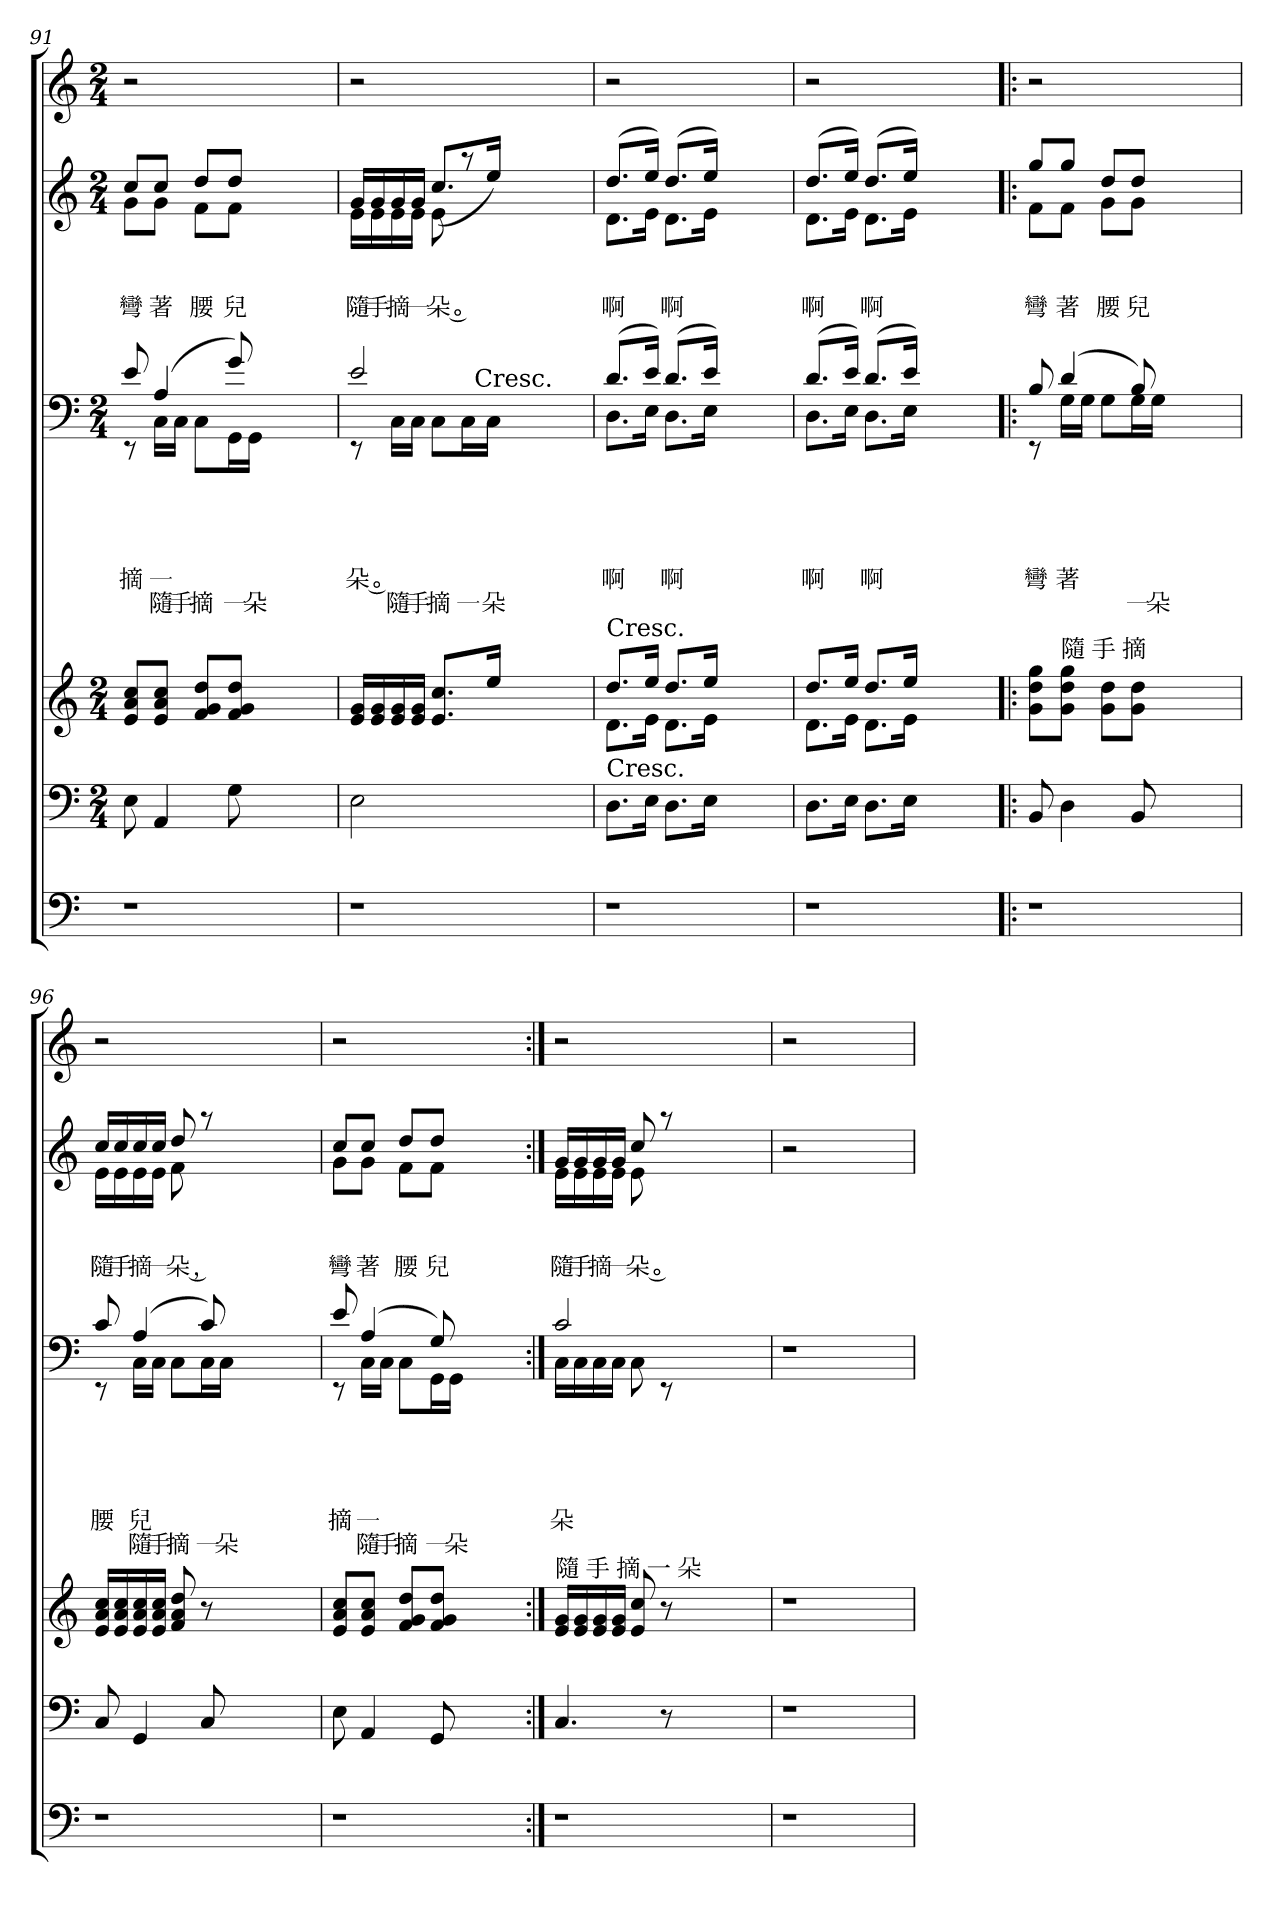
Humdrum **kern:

**kern	**kern	**kern	**kern	**text	**text	**text	**text	**text	**text	**kern	**text	**text	**text	**kern
*part6	*part5	*part4	*part3	*part3	*part3	*part3	*part3	*part3	*part3	*part2	*part2	*part2	*part2	*part1
*staff6	*staff5	*staff4	*staff3	*staff3	*staff3	*staff3	*staff3	*staff3	*staff3	*staff2	*staff2	*staff2	*staff2	*staff1
*clefF4	*clefF4	*clefG2	*clefF4	*	*	*	*	*	*	*clefG2	*	*	*	*clefG2
*k[]	*k[]	*k[]	*k[]	*	*	*	*	*	*	*k[]	*	*	*	*k[]
*C:	*C:	*C:	*C:	*	*	*	*	*	*	*C:	*	*	*	*C:
*	*M2/4	*M2/4	*M2/4	*	*	*	*	*	*	*M2/4	*	*	*	*M2/4
=91	=91	=91	=91	=91	=91	=91	=91	=91	=91	=91	=91	=91	=91	=91
!	!	!	!	!	!	!	!	!LO:LY:b	!	!	!	!	!LO:LY:b	!
*	*	*	*^	*	*	*	*	*	*	*^	*	*	*	*
1r	8E\	8e/ 8a/ 8cc/L	8e/	8rEE	.	.	.	.	摘	.	8cc/L	8g\L	.	.	彎	2r
!	!	!	!	!	!	!	!	!	!LO:LY:b	!LO:LY:b	!	!	!	!	!LO:LY:b	!
.	4AA/	8e/ 8a/ 8cc/J	(4A/	16C\LL	.	.	.	.	一	隨	8cc/J	8g\J	.	.	著	.
!	!	!	!	!	!	!	!	!	!	!LO:LY:b	!	!	!	!	!	!
.	.	.	.	16C\JJ	.	.	.	.	.	手	.	.	.	.	.	.
!	!	!	!	!	!	!	!	!	!	!LO:LY:b	!	!	!	!	!LO:LY:b	!
.	.	8f/ 8g/ 8dd/L	.	8C\L	.	.	.	.	.	摘	8dd/L	8f\L	.	.	腰	.
!	!	!	!	!	!	!	!	!	!	!LO:LY:b	!	!	!	!	!LO:LY:b	!
.	8G\	8f/ 8g/ 8dd/J	8g/)	16GG\L	.	.	.	.	.	一	8dd/J	8f\J	.	.	兒	.
!	!	!	!	!	!	!	!	!	!	!LO:LY:b	!	!	!	!	!	!
.	.	.	.	16GG\JJ	.	.	.	.	.	朵	.	.	.	.	.	.
.	2ryy	2ryy	2ryy	2ryy	.	.	.	.	.	.	2ryy	2ryy	.	.	.	2ryy
=92	=92	=92	=92	=92	=92	=92	=92	=92	=92	=92	=92	=92	=92	=92	=92	=92
!	!	!	!	!	!	!	!	!	!LO:LY:b:rj	!	!	!	!	!	!LO:LY:b	!
*	*	*	*	*^	*	*	*	*	*	*	*	*	*	*	*	*
1r	2E\	16e/ 16g/LL	2e/	8rEE	4ryy	.	.	.	.	朵 。	.	16g/LL	16e\LL	.	.	隨	2r
!	!	!	!	!	!	!	!	!	!	!	!	!	!	!	!	!LO:LY:b	!
.	.	16e/ 16g/	.	.	.	.	.	.	.	.	.	16g/	16e\	.	.	手	.
!	!	!	!	!	!	!	!	!	!	!	!LO:LY:b	!	!	!	!	!LO:LY:b	!
.	.	16e/ 16g/	.	16C\LL	.	.	.	.	.	.	隨	16g/	16e\	.	.	摘	.
!	!	!	!	!	!	!	!	!	!	!	!LO:LY:b	!	!	!	!	!LO:LY:b	!
.	.	16e/ 16g/JJ	.	16C\JJ	.	.	.	.	.	.	手	16g/JJ	16e\JJ	.	.	一	.
!	!	!	!	!	!	!	!	!	!	!	!LO:LY:b	!	!	!	!	!LO:LY:b:rj	!
.	.	8.e/ 8.cc/L	.	8C\L	8ryy	.	.	.	.	.	摘	8e\	(>8.cc/L	.	.	朵 。	.
!	!	!	!	!	!	!	!	!	!	!	!LO:LY:b	!	!	!	!	!	!
.	.	.	.	16C\L	32ryy	.	.	.	.	.	一	8raa	.	.	.	.	.
!	!	!	!	!	!LO:TX:a:t=Cresc.	!	!	!	!	!	!	!	!	!	!	!	!
.	.	.	.	.	2ryy	.	.	.	.	.	.	.	.	.	.	.	.
!	!	!	!	!	!	!	!	!	!	!	!LO:LY:b	!	!	!	!	!	!
.	.	16ee/Jk	.	16C\JJ	.	.	.	.	.	.	朵	.	16ee/Jk)	.	.	.	.
.	2ryy	2ryy	2ryy	2ryy	.	.	.	.	.	.	.	2ryy	2ryy	.	.	.	2ryy
.	.	.	.	.	16.ryy	.	.	.	.	.	.	.	.	.	.	.	.
=93	=93	=93	=93	=93	=93	=93	=93	=93	=93	=93	=93	=93	=93	=93	=93	=93	=93
*	*	*^	*	*	*	*	*	*	*	*	*	*	*	*	*	*	*
!	!	!LO:TX:a:t=Cresc.	!	!	!	!	!	!	!	!	!	!	!	!	!	!	!	!
!	!LO:TX:a:t=Cresc.	!	!	!	!	!	!	!	!	!	!	!	!	!	!	!	!	!
!	!	!	!	!	!	!	!	!	!	!	!LO:LY:b	!	!	!	!	!	!LO:LY:b	!
*	*	*	*	*	*v	*v	*	*	*	*	*	*	*	*	*	*	*	*
1r	8.D\L	8.dd/L	8.d\L	(>8.d/L	8.D\L	.	.	.	.	啊	.	(>8.dd/L	8.d\L	.	.	啊	2r
.	16E\Jk	16ee/Jk	16e\Jk	16e/Jk)	16E\Jk	.	.	.	.	.	.	16ee/Jk)	16e\Jk	.	.	.	.
!	!	!	!	!	!	!	!	!	!	!LO:LY:b	!	!	!	!	!	!LO:LY:b	!
.	8.D\L	8.dd/L	8.d\L	(>8.d/L	8.D\L	.	.	.	.	啊	.	(>8.dd/L	8.d\L	.	.	啊	.
.	16E\Jk	16ee/Jk	16e\Jk	16e/Jk)	16E\Jk	.	.	.	.	.	.	16ee/Jk)	16e\Jk	.	.	.	.
.	2ryy	2ryy	2ryy	2ryy	2ryy	.	.	.	.	.	.	2ryy	2ryy	.	.	.	2ryy
!!LO:PB:g=z
=94	=94	=94	=94	=94	=94	=94	=94	=94	=94	=94	=94	=94	=94	=94	=94	=94	=94
!	!	!	!	!	!	!	!	!	!	!LO:LY:b	!	!	!	!	!	!LO:LY:b	!
1r	8.D\L	8.dd/L	8.d\L	(>8.d/L	8.D\L	.	.	.	.	啊	.	(>8.dd/L	8.d\L	.	.	啊	2r
.	16E\Jk	16ee/Jk	16e\Jk	16e/Jk)	16E\Jk	.	.	.	.	.	.	16ee/Jk)	16e\Jk	.	.	.	.
!	!	!	!	!	!	!	!	!	!	!LO:LY:b	!	!	!	!	!	!LO:LY:b	!
.	8.D\L	8.dd/L	8.d\L	(>8.d/L	8.D\L	.	.	.	.	啊	.	(>8.dd/L	8.d\L	.	.	啊	.
.	16E\Jk	16ee/Jk	16e\Jk	16e/Jk)	16E\Jk	.	.	.	.	.	.	16ee/Jk)	16e\Jk	.	.	.	.
.	2ryy	2ryy	2ryy	2ryy	2ryy	.	.	.	.	.	.	2ryy	2ryy	.	.	.	2ryy
=95!|:	=95!|:	=95!|:	=95!|:	=95!|:	=95!|:	=95!|:	=95!|:	=95!|:	=95!|:	=95!|:	=95!|:	=95!|:	=95!|:	=95!|:	=95!|:	=95!|:	=95!|:
!	!	!	!	!	!	!	!	!	!	!LO:LY:b	!	!	!	!	!	!LO:LY:b	!
*	*	*v	*v	*	*	*	*	*	*	*	*	*	*	*	*	*	*
1r	8BB/	8g\ 8dd\ 8gg\L	8B/	8rEE	.	.	.	.	彎	.	8gg/L	8f\L	.	.	彎	2r
!	!	!LO:TX:a:t=隨 手 摘	!	!	!	!	!	!	!	!	!	!	!	!	!	!
!	!	!	!	!	!	!	!	!	!LO:LY:b	!	!	!	!	!	!LO:LY:b	!
.	4D\	8g\ 8dd\ 8gg\J	(4d/	16G\LL	.	.	.	.	著	.	8gg/J	8f\J	.	.	著	.
.	.	.	.	16G\JJ	.	.	.	.	.	.	.	.	.	.	.	.
!	!	!	!	!	!	!	!	!	!	!	!	!	!	!	!LO:LY:b	!
.	.	8g\ 8dd\L	.	8G\L	.	.	.	.	.	.	8dd/L	8g\L	.	.	腰	.
!	!	!	!	!	!	!	!	!	!	!LO:LY:b	!	!	!	!	!LO:LY:b	!
.	8BB/	8g\ 8dd\J	8B/)	16G\L	.	.	.	.	.	一	8dd/J	8g\J	.	.	兒	.
!	!	!	!	!	!	!	!	!	!	!LO:LY:b:rj	!	!	!	!	!	!
.	.	.	.	16G\JJ	.	.	.	.	.	朵	.	.	.	.	.	.
.	2ryy	2ryy	2ryy	2ryy	.	.	.	.	.	.	2ryy	2ryy	.	.	.	2ryy
=96	=96	=96	=96	=96	=96	=96	=96	=96	=96	=96	=96	=96	=96	=96	=96	=96
!	!	!	!	!	!	!	!	!	!LO:LY:b	!	!	!	!	!	!LO:LY:b	!
1r	8C/	16e/ 16a/ 16cc/LL	8c/	8rEE	.	.	.	.	腰	.	16cc/LL	16e\LL	.	.	隨	2r
!	!	!	!	!	!	!	!	!	!	!	!	!	!	!	!LO:LY:b	!
.	.	16e/ 16a/ 16cc/	.	.	.	.	.	.	.	.	16cc/	16e\	.	.	手	.
!	!	!	!	!	!	!	!	!	!LO:LY:b	!LO:LY:b	!	!	!	!	!LO:LY:b	!
.	4GG/	16e/ 16a/ 16cc/	(4A/	16C\LL	.	.	.	.	兒	隨	16cc/	16e\	.	.	摘	.
!	!	!	!	!	!	!	!	!	!	!LO:LY:b	!	!	!	!	!LO:LY:b	!
.	.	16e/ 16a/ 16cc/JJ	.	16C\JJ	.	.	.	.	.	手	16cc/JJ	16e\JJ	.	.	一	.
!	!	!	!	!	!	!	!	!	!	!LO:LY:b	!	!	!	!	!LO:LY:b	!
.	.	8f/ 8a/ 8dd/	.	8C\L	.	.	.	.	.	摘	8dd/	8f\	.	.	朵 ，	.
!	!	!	!	!	!	!	!	!	!	!LO:LY:b	!	!	!	!	!	!
.	8C/	8r	8c/)	16C\L	.	.	.	.	.	一	8raa	2ryy	.	.	.	.
!	!	!	!	!	!	!	!	!	!	!LO:LY:b	!	!	!	!	!	!
.	.	.	.	16C\JJ	.	.	.	.	.	朵	.	.	.	.	.	.
.	2ryy	2ryy	2ryy	2ryy	.	.	.	.	.	.	2ryy	.	.	.	.	2ryy
.	.	.	.	.	.	.	.	.	.	.	.	8ryy	.	.	.	.
=97	=97	=97	=97	=97	=97	=97	=97	=97	=97	=97	=97	=97	=97	=97	=97	=97
!	!	!	!	!	!	!	!	!	!LO:LY:b	!	!	!	!	!	!LO:LY:b	!
1r	8E\	8e/ 8a/ 8cc/L	8e/	8rEE	.	.	.	.	摘	.	8cc/L	8g\L	.	.	彎	2r
!	!	!	!	!	!	!	!	!	!LO:LY:b	!LO:LY:b	!	!	!	!	!LO:LY:b	!
.	4AA/	8e/ 8a/ 8cc/J	(4A/	16C\LL	.	.	.	.	一	隨	8cc/J	8g\J	.	.	著	.
!	!	!	!	!	!	!	!	!	!	!LO:LY:b	!	!	!	!	!	!
.	.	.	.	16C\JJ	.	.	.	.	.	手	.	.	.	.	.	.
!	!	!	!	!	!	!	!	!	!	!LO:LY:b	!	!	!	!	!LO:LY:b	!
.	.	8f/ 8g/ 8dd/L	.	8C\L	.	.	.	.	.	摘	8dd/L	8f\L	.	.	腰	.
!	!	!	!	!	!	!	!	!	!	!LO:LY:b	!	!	!	!	!LO:LY:b	!
.	8GG/	8f/ 8g/ 8dd/J	8G/)	16GG\L	.	.	.	.	.	一	8dd/J	8f\J	.	.	兒	.
!	!	!	!	!	!	!	!	!	!	!LO:LY:b:rj	!	!	!	!	!	!
.	.	.	.	16GG\JJ	.	.	.	.	.	朵	.	.	.	.	.	.
.	2ryy	2ryy	2ryy	2ryy	.	.	.	.	.	.	2ryy	2ryy	.	.	.	2ryy
!!LO:LB:g=z
=98:|!	=98:|!	=98:|!	=98:|!	=98:|!	=98:|!	=98:|!	=98:|!	=98:|!	=98:|!	=98:|!	=98:|!	=98:|!	=98:|!	=98:|!	=98:|!	=98:|!
!	!	!LO:TX:a:t=隨 手 摘 一 朵	!	!	!	!	!	!	!	!	!	!	!	!	!	!
!	!	!	!	!	!	!	!	!	!LO:LY:b	!	!	!	!	!	!LO:LY:b	!
1r	4.C/	16e/ 16g/LL	2c/	16C\LL	.	.	.	.	朵	.	16g/LL	16e\LL	.	.	隨	2r
!	!	!	!	!	!	!	!	!	!	!	!	!	!	!	!LO:LY:b	!
.	.	16e/ 16g/	.	16C\	.	.	.	.	.	.	16g/	16e\	.	.	手	.
!	!	!	!	!	!	!	!	!	!	!	!	!	!	!	!LO:LY:b	!
.	.	16e/ 16g/	.	16C\	.	.	.	.	.	.	16g/	16e\	.	.	摘	.
!	!	!	!	!	!	!	!	!	!	!	!	!	!	!	!LO:LY:b	!
.	.	16e/ 16g/JJ	.	16C\JJ	.	.	.	.	.	.	16g/JJ	16e\JJ	.	.	一	.
!	!	!	!	!	!	!	!	!	!	!	!	!	!	!	!LO:LY:b:rj	!
.	.	8e/ 8cc/	.	8C\	.	.	.	.	.	.	8cc/	8e\	.	.	朵 。	.
.	8r	8r	.	8rEE	.	.	.	.	.	.	8raa	2ryy	.	.	.	.
.	2ryy	2ryy	2ryy	2ryy	.	.	.	.	.	.	2ryy	.	.	.	.	2ryy
.	.	.	.	.	.	.	.	.	.	.	.	8ryy	.	.	.	.
*	*	*	*v	*v	*	*	*	*	*	*	*	*	*	*	*	*
=99	=99	=99	=99	=99	=99	=99	=99	=99	=99	=99	=99	=99	=99	=99	=99
!	!LO:N:vis=1	!LO:N:vis=1	!LO:N:vis=1	!	!	!	!	!	!	!LO:N:vis=1	!	!	!	!	!
*	*	*	*	*	*	*	*	*	*	*v	*v	*	*	*	*
1r	2r	2r	2r	.	.	.	.	.	.	2r	.	.	.	2r
.	2ryy	2ryy	2ryy	.	.	.	.	.	.	2ryy	.	.	.	2ryy
=	=	=	=	=	=	=	=	=	=	=	=	=	=	=
*-	*-	*-	*-	*-	*-	*-	*-	*-	*-	*-	*-	*-	*-	*-
